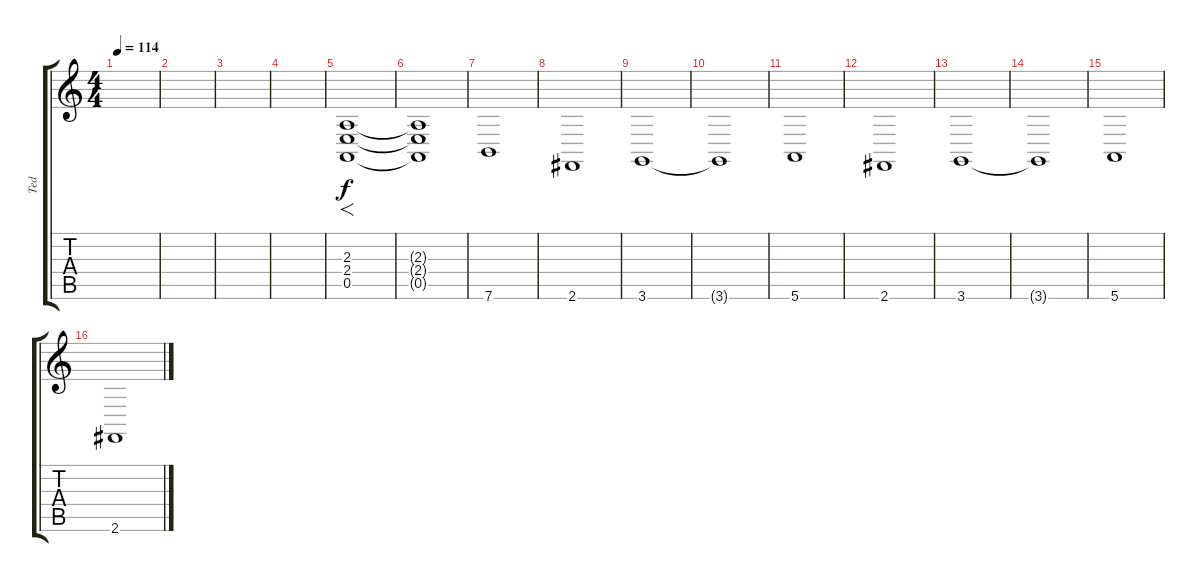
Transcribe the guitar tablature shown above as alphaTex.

\track ("Ted" "Ted") {instrument stringensemble2}
\staff {score tabs}
\tuning (E4 B3 G3 D3 A2 E2) {hide}
\ts (4 4)
\tempo 114
\clef g2
\ks c
|
|
|
|
(2.3 2.4 0.5).1{f} |
(2.3{t} 2.4{t} 0.5{t}).1 |
7.6.1 |
2.6.1 |
3.6.1 |
3.6{t}.1 |
5.6.1 |
2.6.1 |
3.6.1 |
3.6{t}.1 |
5.6.1 |
2.6.1
